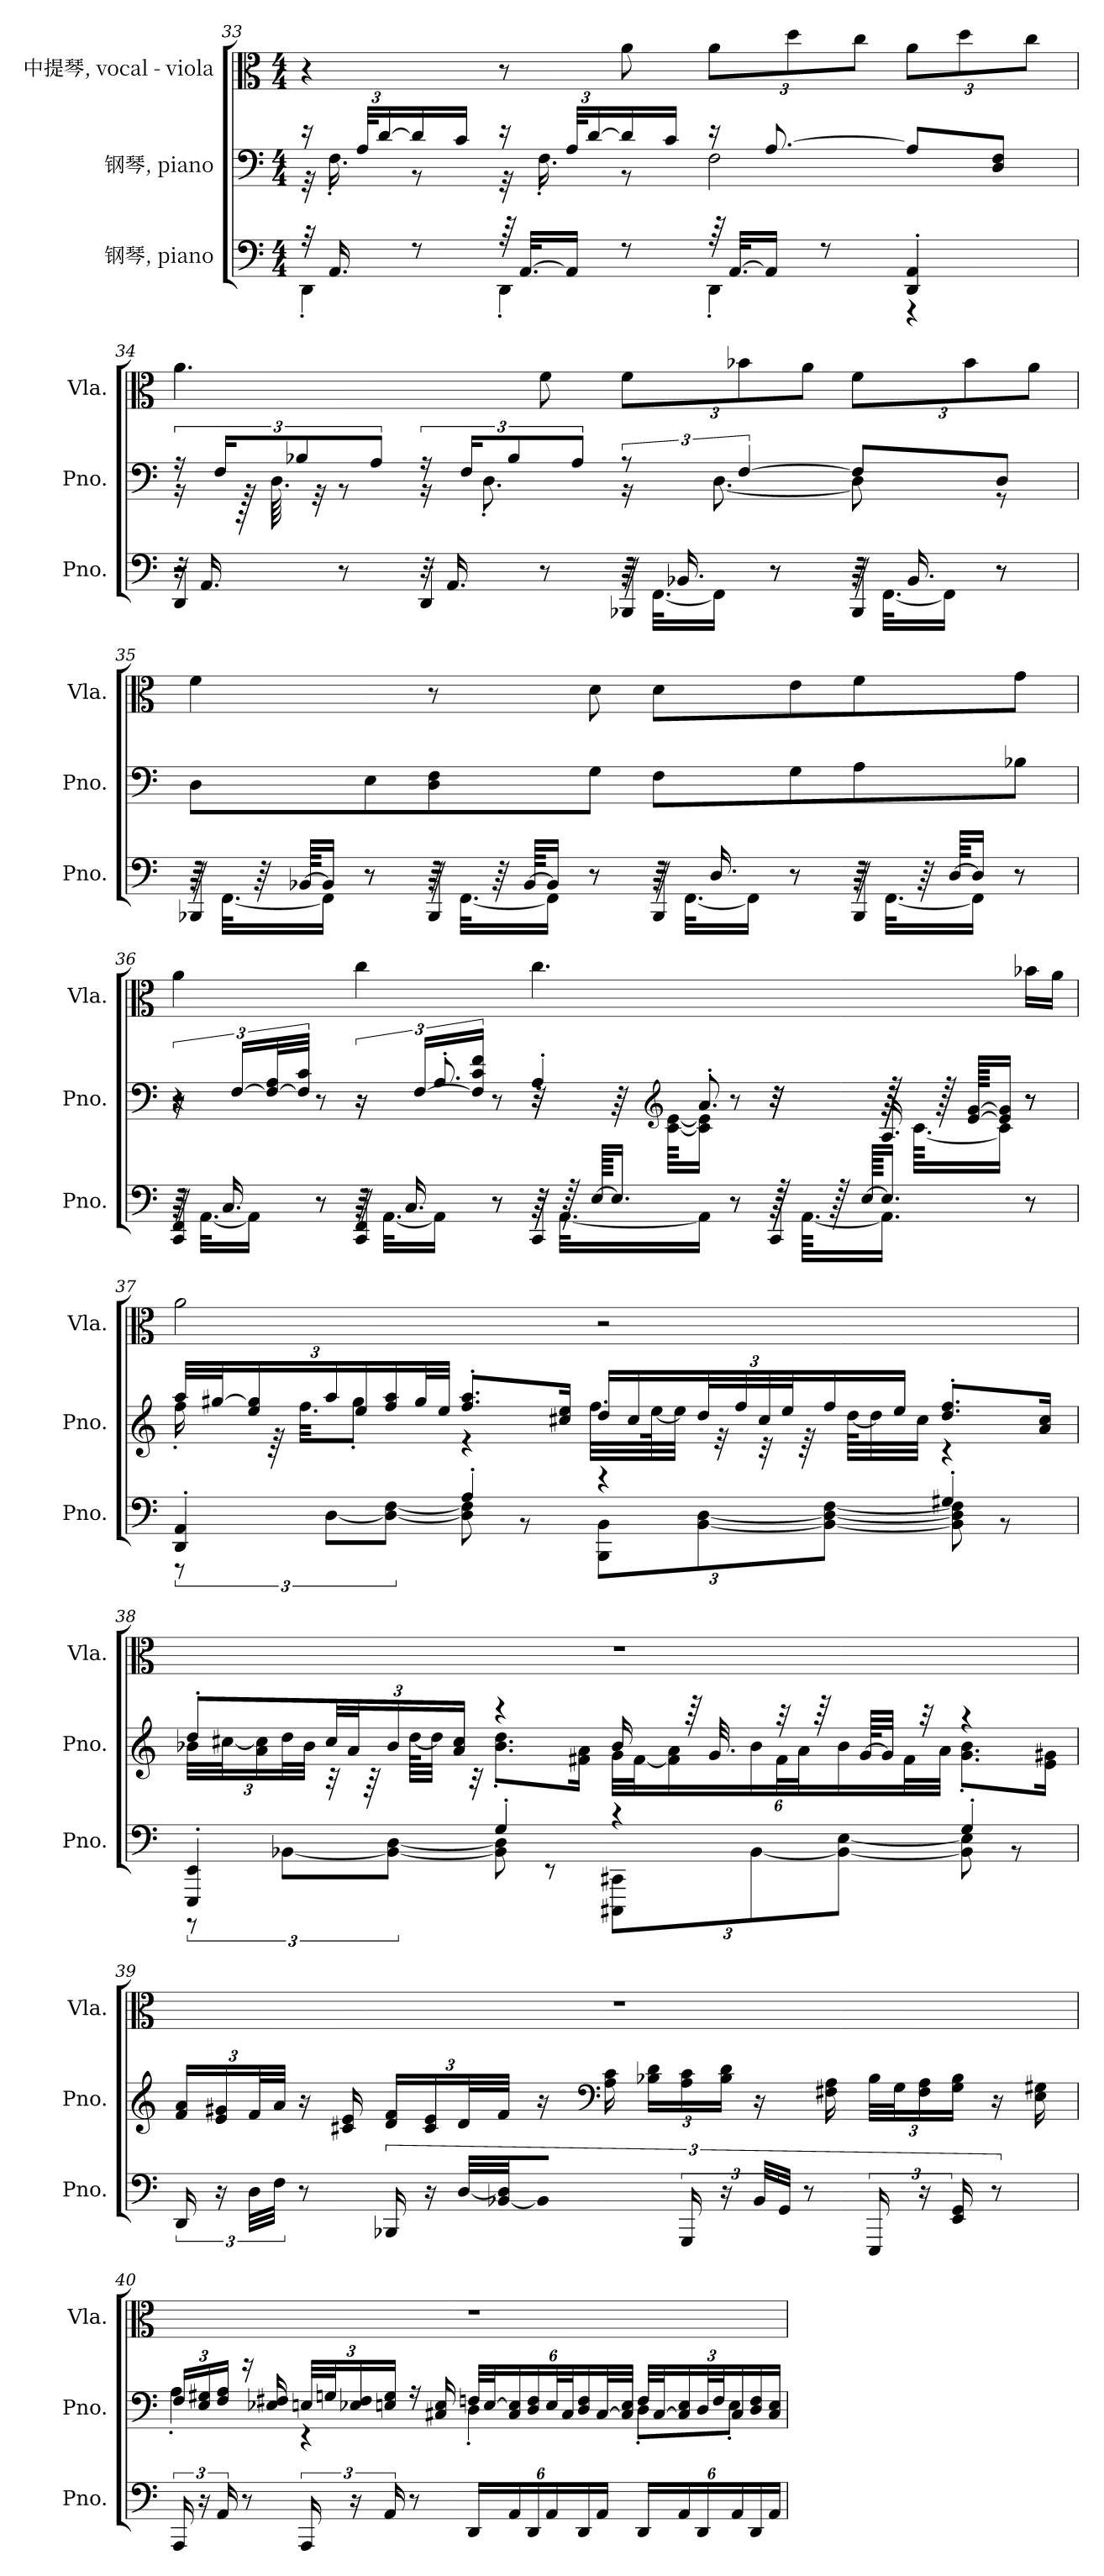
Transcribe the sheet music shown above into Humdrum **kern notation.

**kern	**kern	**kern
*part3	*part2	*part1
*staff3	*staff2	*staff1
*I"钢琴, piano	*I"钢琴, piano	*I"中提琴, vocal - viola
*I'Pno.	*I'Pno.	*I'Vla.
!!LO:LB:g=z
*clefF4	*clefF4	*clefC3
*k[]	*k[]	*k[]
*M4/4	*M4/4	*M4/4
=33	=33	=33
*^	*^	*
32r	4DD'\	16r	32r	4r
16.AA/	.	.	16.F'\	.
*	*	*Xbrackettup	*	*
.	.	48A/KLL	.	.
.	.	[24d/	.	.
8r	.	16d/]	8r	.
.	.	16c/JJ	.	.
64r	4DD'\	16r	32r	8r
[32.AA/KLL	.	.	.	.
.	.	.	16.F'\	.
16AA/JJ]	.	48A/KLL	.	.
.	.	[24d/	.	.
8r	.	16d/]	8r	8a\
.	.	16c/JJ	.	.
*	*	*	*	*Xbrackettup
64r	4DD'\	16r	2F\	12a\L
[32.AA/KLL	.	.	.	.
16AA/JJ]	.	[8.A/	.	.
.	.	.	.	12dd\
8r	.	.	.	.
.	.	.	.	12cc\J
4DD/' 4AA/'	4r	8A/L]	.	12a\L
.	.	.	.	12dd\
.	.	8D/ 8F/J	.	.
.	.	.	.	12cc\J
!!LO:LB:g=z
=34	=34	=34	=34	=34
*	*^	*	*	*
*	*	*	*brackettup	*	*
32r	2r	4DD'/	24r	16r	4.a\
16.AA/	.	.	.	.	.
.	.	.	24F/KL	.	.
.	.	.	.	128r	.
.	.	.	.	64.D\	.
.	.	.	12B-X/	.	.
.	.	.	.	32r	.
8r	.	.	.	8r	.
.	.	.	12A/J	.	.
32r	.	4DD'/	24r	16r	.
16.AA/	.	.	.	.	.
.	.	.	24F/KL	.	.
.	.	.	.	8.D'\	.
.	.	.	12B-/	.	.
8r	.	.	.	.	8f\
.	.	.	12A/J	.	.
32r	64r	4BBB-X'/	12r	16r	12f\L
.	[32.FF\KLL	.	.	.	.
16.BB-X/	.	.	.	.	.
.	16FF\JJ]	.	.	[8.D\	.
.	.	.	[6F/	.	12b-X\
8r	8r	.	.	.	.
.	.	.	.	.	12a\J
32r	64r	4BBB-'/	8F/L]	8D\]	12f\L
.	[32.FF\KLL	.	.	.	.
16.BB-/	.	.	.	.	.
.	16FF\JJ]	.	.	.	.
.	.	.	.	.	12b-\
8r	8r	.	8D/J	8r	.
.	.	.	.	.	12a\J
*	*	*	*v	*v	*
!!LO:PB:g=z
=35	=35	=35	=35	=35
32r	64r	4BBB-X'/	8D\L	4f\
.	[32.FF\KLL	.	.	.
64r	.	.	.	.
[64BB-X/KKLL	.	.	.	.
16BB-/JJ]	16FF\JJ]	.	.	.
8r	8r	.	8E\	.
32r	64r	4BBB-'/	8D\ 8F\	8r
.	[32.FF\KLL	.	.	.
64r	.	.	.	.
[64BB-/KKLL	.	.	.	.
16BB-/JJ]	16FF\JJ]	.	.	.
8r	8r	.	8G\J	8d\
32r	64r	4BBB-'/	8F\L	8d\L
.	[32.FF\KLL	.	.	.
16.D/	.	.	.	.
.	16FF\JJ]	.	.	.
8r	8r	.	8G\	8e\
32r	64r	4BBB-'/	8A\	8f\
.	[32.FF\KLL	.	.	.
64r	.	.	.	.
[64D/KKLL	.	.	.	.
16D/JJ]	16FF\JJ]	.	.	.
8r	8r	.	8B-X\J	8g\J
!!LO:LB:g=z
=36	=36	=36	=36	=36
*	*	*	*^	*
*	*	*	*	*^	*
32r	64r	4CC/' 4FF/'	24r	2r	4r	4a\
.	[32.AA\KLL	.	.	.	.	.
16.C/	.	.	.	.	.	.
.	.	.	[24F/LL	.	.	.
.	16AA\JJ]	.	.	.	.	.
.	.	.	48F/_ 48A/L	.	.	.
.	.	.	48F/] 48c/JJJ	.	.	.
8r	8r	.	8r	.	.	.
32r	64r	4CC/' 4FF/'	24r	.	16r	4cc\
.	[32.AA\KLL	.	.	.	.	.
16.C/	.	.	.	.	.	.
.	.	.	[24F/LL	.	.	.
.	16AA\JJ]	.	.	.	8.A'/	.
.	.	.	24F/] 24c/ 24f/JJ	.	.	.
8r	8r	.	8r	.	.	.
*	*	*	*	*	*	*MM60
64r	64r	4CC'/	16r	32r	4A'/	4.cc\
128r	[32.AA\KLL	.	.	.	.	.
[128E/KKKLL	.	.	.	.	.	.
16.E/JJ]	.	.	.	64r	.	.
*	*	*	*clefG2	*	*	*
.	.	.	.	[64c\ [64e\KKLL	.	.
.	16AA\JJ]	.	8.a'/	16c\] 16e\]JJ	.	.
8r	8r	.	.	8r	.	.
64r	128r	4CC'/	32r	32r	32r	.
.	[64.AA\KKLL	.	.	.	.	.
128r	.	.	.	.	.	.
[128E/KKKLL	.	.	.	.	.	.
16.E/JJ]	16.AA\JJ]	.	64r	128r	16.A/	.
.	.	.	.	[64.c\KKLL	.	.
.	.	.	128r	.	.	.
.	.	.	[128e/ [128g/KKKLL	.	.	.
.	.	.	16e/] 16g/]JJ	16c\JJ]	.	.
8r	8r	.	8r	8r	8r	16b-X\LL
.	.	.	.	.	.	16a\JJ
*	*v	*v	*	*	*	*
*	*	*v	*v	*v	*
!!LO:LB:g=z
=37	=37	=37	=37
*	*	*Xbrackettup	*
*v	*v	*	*
*	*	*MM80
*^	*^	*
4DD/' 4AA/'	12r	48aa/LLL	16ff'\	2a\
.	.	[48gg#X/J	.	.
.	.	24ee/ 24gg#/]	.	.
.	.	.	64r	.
.	.	.	32.ff\KKL	.
.	[12D\L	24aa/	.	.
.	.	24ee/	8gg#'\J	.
.	12D\_ [12F\J	24ff/ 24aa/	.	.
.	.	48gg#/L	.	.
.	.	48ee/JJJ	.	.
4A'/	8D\] 8F\]	8.ff/' 8.aa/'L	4r	.
.	8r	.	.	.
.	.	16cc#X/ 16ee/Jk	.	.
*	*Xbrackettup	*	*	*
4r	12BBB\ 12BB\L	24dd/LL	32.ff\LLL	2r
.	.	24cc#/	.	.
.	.	.	[64ee\K	.
.	.	.	32ee\JJJ]	.
.	[12BB\ [12D\	48dd/L	.	.
.	.	.	32r	.
.	.	48ff/	.	.
.	.	48cc#/	32r	.
.	.	48ee/J	.	.
.	.	.	64r	.
.	12BB\_ 12D\_ [12F\J	24ff/	.	.
.	.	.	[64dd\KLLL	.
.	.	.	32dd\]	.
.	.	24ee/JJ	.	.
.	.	.	32cc#\JJJ	.
4G#X'/	8BB\] 8D\] 8F\]	8.dd/' 8.ff/'L	4r	.
.	8r	.	.	.
.	.	16a/ 16cc#/Jk	.	.
!!LO:LB:g=z
=38	=38	=38	=38	=38
*	*brackettup	*	*	*
4EEE/' 4EE/'	12r	8dd'/L	48b-X\LLL	1r
.	.	.	[48cc#X\J	.
.	.	.	24a\ 24cc#\]	.
.	[12BB-X\L	.	48dd\L	.
.	.	.	48b-\JJJ	.
.	.	48cc#/LL	32r	.
.	.	48a/J	.	.
.	.	.	64r	.
.	12BB-\_ [12D\J	24b-/	.	.
.	.	.	[64dd\KLLL	.
.	.	.	32dd\JJJ]	.
.	.	24a/ 24cc#/JJ	.	.
.	.	.	32r	.
4G'/	8BB-\] 8D\]	4r	8.b-\' 8.dd\'L	.
.	8r	.	.	.
.	.	.	16f#X\ 16a\Jk	.
*	*Xbrackettup	*	*	*
4r	12CCC#X\ 12CC#X\L	16b-/	48g\LLL	.
.	.	.	[48f#\J	.
.	.	.	24f#\] 24a\	.
.	.	64r	.	.
.	.	32.g/	.	.
.	[12BB-\	.	24b-\	.
.	.	32r	48f#\L	.
.	.	.	48a\J	.
.	.	64r	.	.
.	12BB-\_ [12E\J	.	24b-\	.
.	.	[64g/KLLL	.	.
.	.	32g/JJJ]	.	.
.	.	.	48f#\L	.
.	.	32r	.	.
.	.	.	48a\JJJ	.
4G'/	8BB-\] 8E\]	4r	8.g\' 8.b-\'L	.
.	8r	.	.	.
.	.	.	16e\ 16g#X\Jk	.
*v	*v	*	*	*
*	*v	*v	*
!!LO:PB:g=z
=39	=39	=39
*brackettup	*	*
24DD/	24f/ 24a/LL	1r
24r	24e/ 24g#X/	.
48D\LLL	48f/L	.
48F\JJJ	48a/JJJ	.
8r	16r	.
.	16c#X/ 16e/	.
24BBB-X/	24d/ 24f/LL	.
24r	24c#/ 24e/	.
[48D/LLL	48d/L	.
[48BB-X/ 48D/]JJ	48f/JJJ	.
8BB-/J]	16r	.
*	*clefF4	*
.	16A\ 16c#\	.
24GGG/	24B-X\ 24d\LL	.
24r	24A\ 24c#\	.
48BB-/LLL	24B-\ 24d\JJ	.
48GG/JJJ	.	.
8r	16r	.
.	16F#X\ 16A\	.
24EEE/	48B-\LLL	.
.	48G\J	.
24r	24F#\ 24A\	.
24EE/ 24GG/	24G\ 24B-\JJ	.
8r	16r	.
.	16E\ 16G#X\	.
!!LO:LB:g=z
=40	=40	=40
*	*^	*
24AAA/	24F/LL	4A'\	1r
24r	24E/ 24G#X/	.	.
24AA/	24F/ 24A/JJ	.	.
8r	16r	.	.
.	16E-X/ 16F#X/	.	.
24AAA/	48En/LLL	4r	.
.	48Gn/J	.	.
24r	24E-X/ 24F#/	.	.
24AA/	24En/ 24G/JJ	.	.
8r	16r	.	.
.	16C#X/ 16E/	.	.
*Xbrackettup	*	*	*
24DD/LL	48Fn/LLL	4D'\	.
.	[48E/J	.	.
24AA/	24C#/ 24E/]	.	.
24DD/	24D/ 24F/	.	.
24AA/	48E/L	.	.
.	48C#/J	.	.
24DD/	24D/ 24F/	.	.
24AA/JJ	[48C#/L	.	.
.	48C#/] 48E/JJJ	.	.
24DD/LL	48F/LLL	8D'\L	.
.	[48C#/J	.	.
24AA/	24C#/] 24E/	.	.
24DD/	48D/L	.	.
.	48F/J	.	.
24AA/	24C#/	8E'\J	.
24DD/	24D/ 24F/	.	.
24AA/JJ	24C#/ 24E/JJ	.	.
*	*v	*v	*
=	=	=
*-	*-	*-
